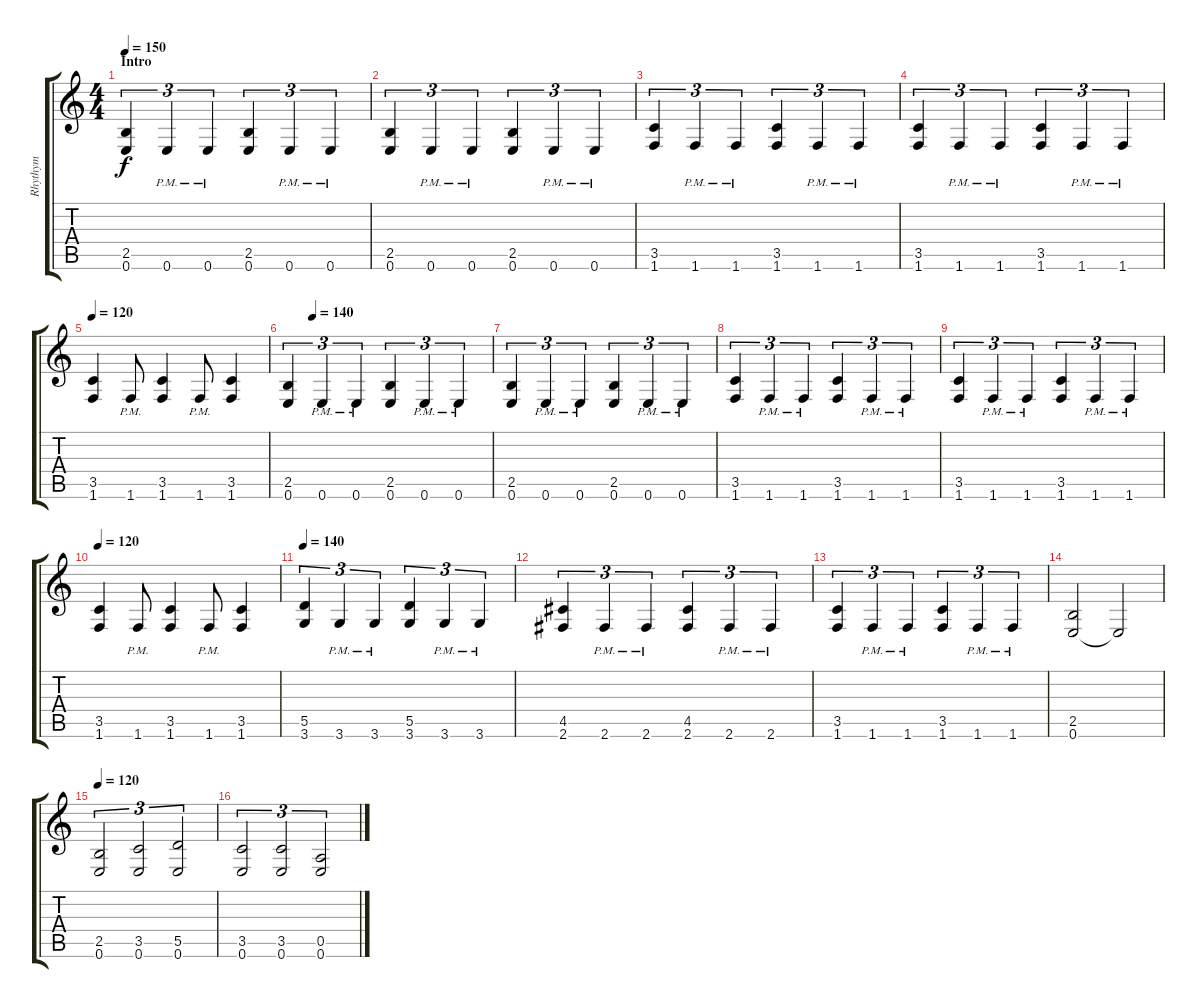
\track ("Rhythym" "Rhythym") {instrument distortionguitar}
\staff {score tabs}
\tuning (E4 B3 G3 D3 A2 E2) {hide}
\ts (4 4)
\section ("" "Intro")
\tempo 150
\clef g2
\ks c
(2.5 0.6).4{tu (3 2) dy f instrument distortionguitar} 0.6{pm}.4{tu (3 2)} 0.6{pm}.4{tu (3 2)} (2.5 0.6).4{tu (3 2)} 0.6{pm}.4{tu (3 2)} 0.6{pm}.4{tu (3 2)} |
(2.5 0.6).4{tu (3 2)} 0.6{pm}.4{tu (3 2)} 0.6{pm}.4{tu (3 2)} (2.5 0.6).4{tu (3 2)} 0.6{pm}.4{tu (3 2)} 0.6{pm}.4{tu (3 2)} |
(3.5 1.6).4{tu (3 2)} 1.6{pm}.4{tu (3 2)} 1.6{pm}.4{tu (3 2)} (3.5 1.6).4{tu (3 2)} 1.6{pm}.4{tu (3 2)} 1.6{pm}.4{tu (3 2)} |
(3.5 1.6).4{tu (3 2)} 1.6{pm}.4{tu (3 2)} 1.6{pm}.4{tu (3 2)} (3.5 1.6).4{tu (3 2)} 1.6{pm}.4{tu (3 2)} 1.6{pm}.4{tu (3 2)} |
\tempo 120
(3.5 1.6).4 1.6{pm}.8 (3.5 1.6).4 1.6{pm}.8 (3.5 1.6).4 |
\tempo (140 0.125)
(2.5 0.6).4{tu (3 2)} 0.6{pm}.4{tu (3 2)} 0.6{pm}.4{tu (3 2)} (2.5 0.6).4{tu (3 2)} 0.6{pm}.4{tu (3 2)} 0.6{pm}.4{tu (3 2)} |
(2.5 0.6).4{tu (3 2)} 0.6{pm}.4{tu (3 2)} 0.6{pm}.4{tu (3 2)} (2.5 0.6).4{tu (3 2)} 0.6{pm}.4{tu (3 2)} 0.6{pm}.4{tu (3 2)} |
(3.5 1.6).4{tu (3 2)} 1.6{pm}.4{tu (3 2)} 1.6{pm}.4{tu (3 2)} (3.5 1.6).4{tu (3 2)} 1.6{pm}.4{tu (3 2)} 1.6{pm}.4{tu (3 2)} |
(3.5 1.6).4{tu (3 2)} 1.6{pm}.4{tu (3 2)} 1.6{pm}.4{tu (3 2)} (3.5 1.6).4{tu (3 2)} 1.6{pm}.4{tu (3 2)} 1.6{pm}.4{tu (3 2)} |
\tempo 120
(3.5 1.6).4 1.6{pm}.8 (3.5 1.6).4 1.6{pm}.8 (3.5 1.6).4 |
\tempo 140
(5.5 3.6).4{tu (3 2)} 3.6{pm}.4{tu (3 2)} 3.6{pm}.4{tu (3 2)} (5.5 3.6).4{tu (3 2)} 3.6{pm}.4{tu (3 2)} 3.6{pm}.4{tu (3 2)} |
(4.5 2.6).4{tu (3 2)} 2.6{pm}.4{tu (3 2)} 2.6{pm}.4{tu (3 2)} (4.5 2.6).4{tu (3 2)} 2.6{pm}.4{tu (3 2)} 2.6{pm}.4{tu (3 2)} |
(3.5 1.6).4{tu (3 2)} 1.6{pm}.4{tu (3 2)} 1.6{pm}.4{tu (3 2)} (3.5 1.6).4{tu (3 2)} 1.6{pm}.4{tu (3 2)} 1.6{pm}.4{tu (3 2)} |
(2.5 0.6).2 0.6{t}.2 |
\tempo 120
(2.5 0.6).2{tu (3 2)} (3.5 0.6).2{tu (3 2)} (5.5 0.6).2{tu (3 2)} |
(3.5 0.6).2{tu (3 2)} (3.5 0.6).2{tu (3 2)} (0.5 0.6).2{tu (3 2)}
